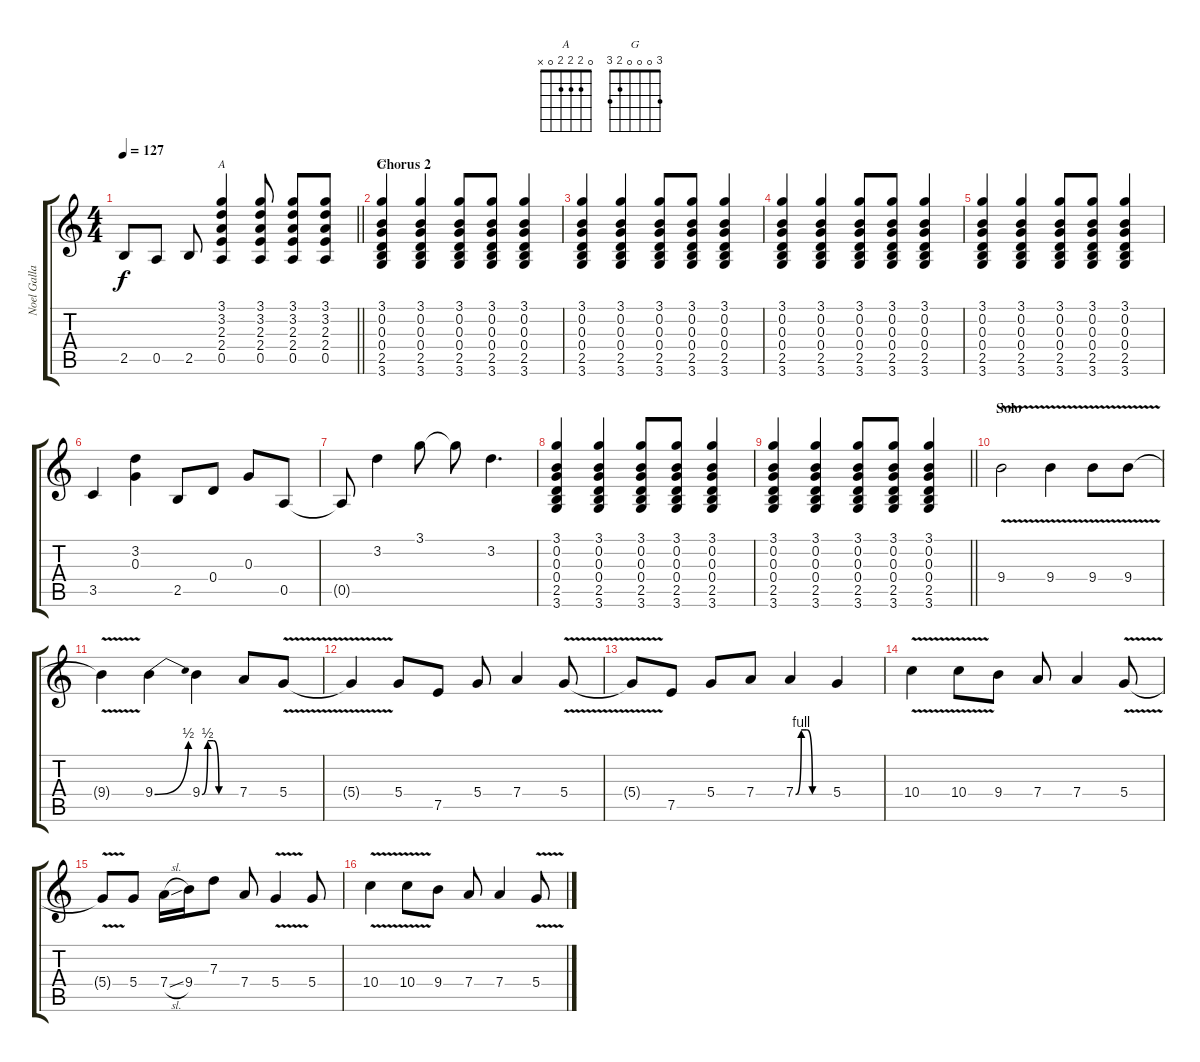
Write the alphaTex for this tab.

\track ("Noel Gallagher (Lead Guitar)" "Noel Galla") {instrument overdrivenguitar}
\staff {score tabs}
\tuning (E4 B3 G3 D3 A2 E2) {hide}
\chord ("A" 0 2 2 2 0 x)
\chord ("G" 3 0 0 0 2 3)
\ts (4 4)
\tempo 127
\clef g2
\barLineRight lightlight
\ks c
2.5.8{dy f} 0.5.8 2.5.8 (3.1 3.2 2.3 2.4 0.5).4{ch "A"} (3.1 3.2 2.3 2.4 0.5).8 (3.1 3.2 2.3 2.4 0.5).8 (3.1 3.2 2.3 2.4 0.5).8 |
\section ("" "Chorus 2")
(3.1 0.2 0.3 0.4 2.5 3.6).4{ch "G"} (3.1 0.2 0.3 0.4 2.5 3.6).4 (3.1 0.2 0.3 0.4 2.5 3.6).8 (3.1 0.2 0.3 0.4 2.5 3.6).8 (3.1 0.2 0.3 0.4 2.5 3.6).4 |
(3.1 0.2 0.3 0.4 2.5 3.6).4 (3.1 0.2 0.3 0.4 2.5 3.6).4 (3.1 0.2 0.3 0.4 2.5 3.6).8 (3.1 0.2 0.3 0.4 2.5 3.6).8 (3.1 0.2 0.3 0.4 2.5 3.6).4 |
(3.1 0.2 0.3 0.4 2.5 3.6).4 (3.1 0.2 0.3 0.4 2.5 3.6).4 (3.1 0.2 0.3 0.4 2.5 3.6).8 (3.1 0.2 0.3 0.4 2.5 3.6).8 (3.1 0.2 0.3 0.4 2.5 3.6).4 |
(3.1 0.2 0.3 0.4 2.5 3.6).4 (3.1 0.2 0.3 0.4 2.5 3.6).4 (3.1 0.2 0.3 0.4 2.5 3.6).8 (3.1 0.2 0.3 0.4 2.5 3.6).8 (3.1 0.2 0.3 0.4 2.5 3.6).4 |
3.5.4 (3.2 0.3).4 2.5.8 0.4.8 0.3.8 0.5.8 |
0.5{t}.8 3.2.4 3.1.8 3.1{t}.8 3.2.4{d} |
(3.1 0.2 0.3 0.4 2.5 3.6).4 (3.1 0.2 0.3 0.4 2.5 3.6).4 (3.1 0.2 0.3 0.4 2.5 3.6).8 (3.1 0.2 0.3 0.4 2.5 3.6).8 (3.1 0.2 0.3 0.4 2.5 3.6).4 |
\barLineRight lightlight
(3.1 0.2 0.3 0.4 2.5 3.6).4 (3.1 0.2 0.3 0.4 2.5 3.6).4 (3.1 0.2 0.3 0.4 2.5 3.6).8 (3.1 0.2 0.3 0.4 2.5 3.6).8 (3.1 0.2 0.3 0.4 2.5 3.6).4 |
\section ("" "Solo")
9.4{v}.2{volume 16} 9.4{v}.4 9.4{v}.8 9.4{v}.8 |
9.4{t}.4 9.4{be (bend 0 0 60 2)}.4 9.4{be (custom 0 0 10 2 20 2 30 0 60 0)}.4 7.4.8 5.4{v}.8 |
5.4{t}.4 5.4.8 7.5.8 5.4.8 7.4.4 5.4{v}.8 |
5.4{t}.8 7.5.8 5.4.8 7.4.8 7.4{be (custom 0 0 10 4 20 4 30 0 60 0)}.4 5.4.4 |
10.4{v}.4 10.4{v}.8 9.4.8 7.4.8 7.4.4 5.4{v}.8 |
5.4{t}.8 5.4.8 7.4{sl}.16 9.4.16 7.3.8 7.4.8 5.4{v}.4 5.4.8 |
10.4{v}.4 10.4{v}.8 9.4.8 7.4.8 7.4.4 5.4{v}.8
